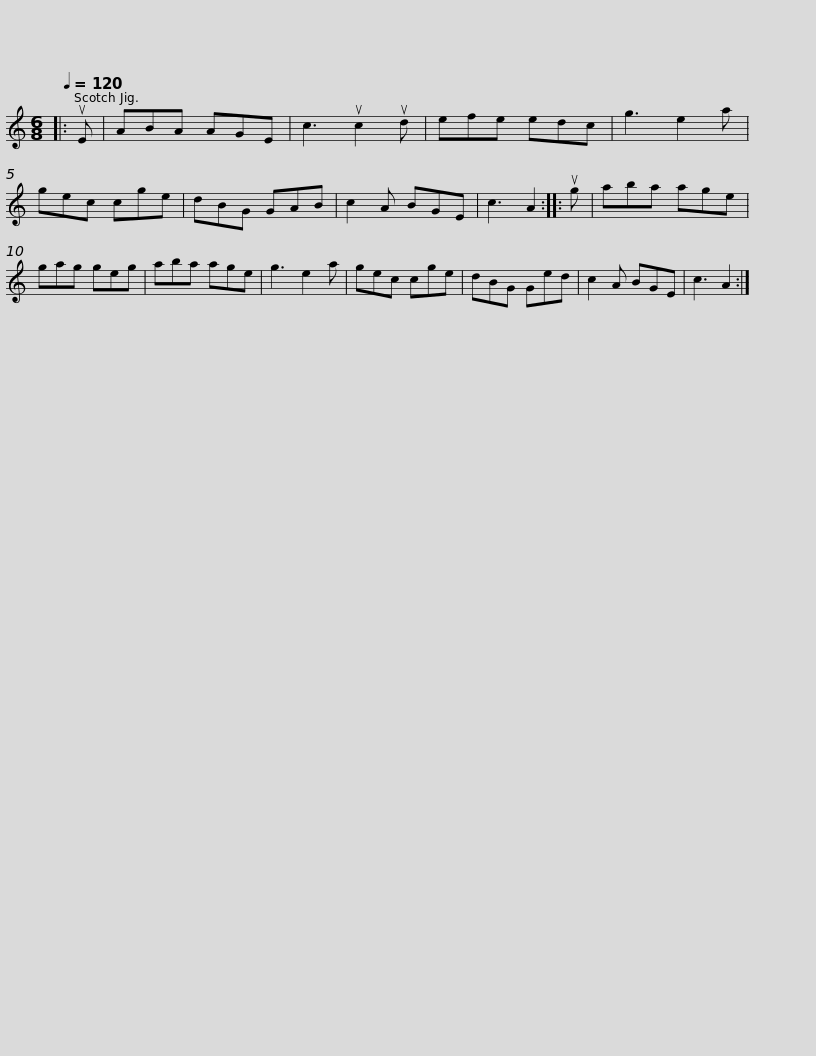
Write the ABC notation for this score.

X:1
L:1/8
Q:1/4=120
M:6/8
I:linebreak $
K:C
V:1 treble
V:1
|: uE | ABA AGE | c3 uc2 ud | efe edc | g3 e2 a | %5
 gec cge | dBG GAB | c2 A BGE | c3 A2 :: ug |$ %10
 aba age | gag geg | aba age | g3 e2 a | gec cge | %15
 dBG Ged | c2 A BGE | c3 A2 :| %18
